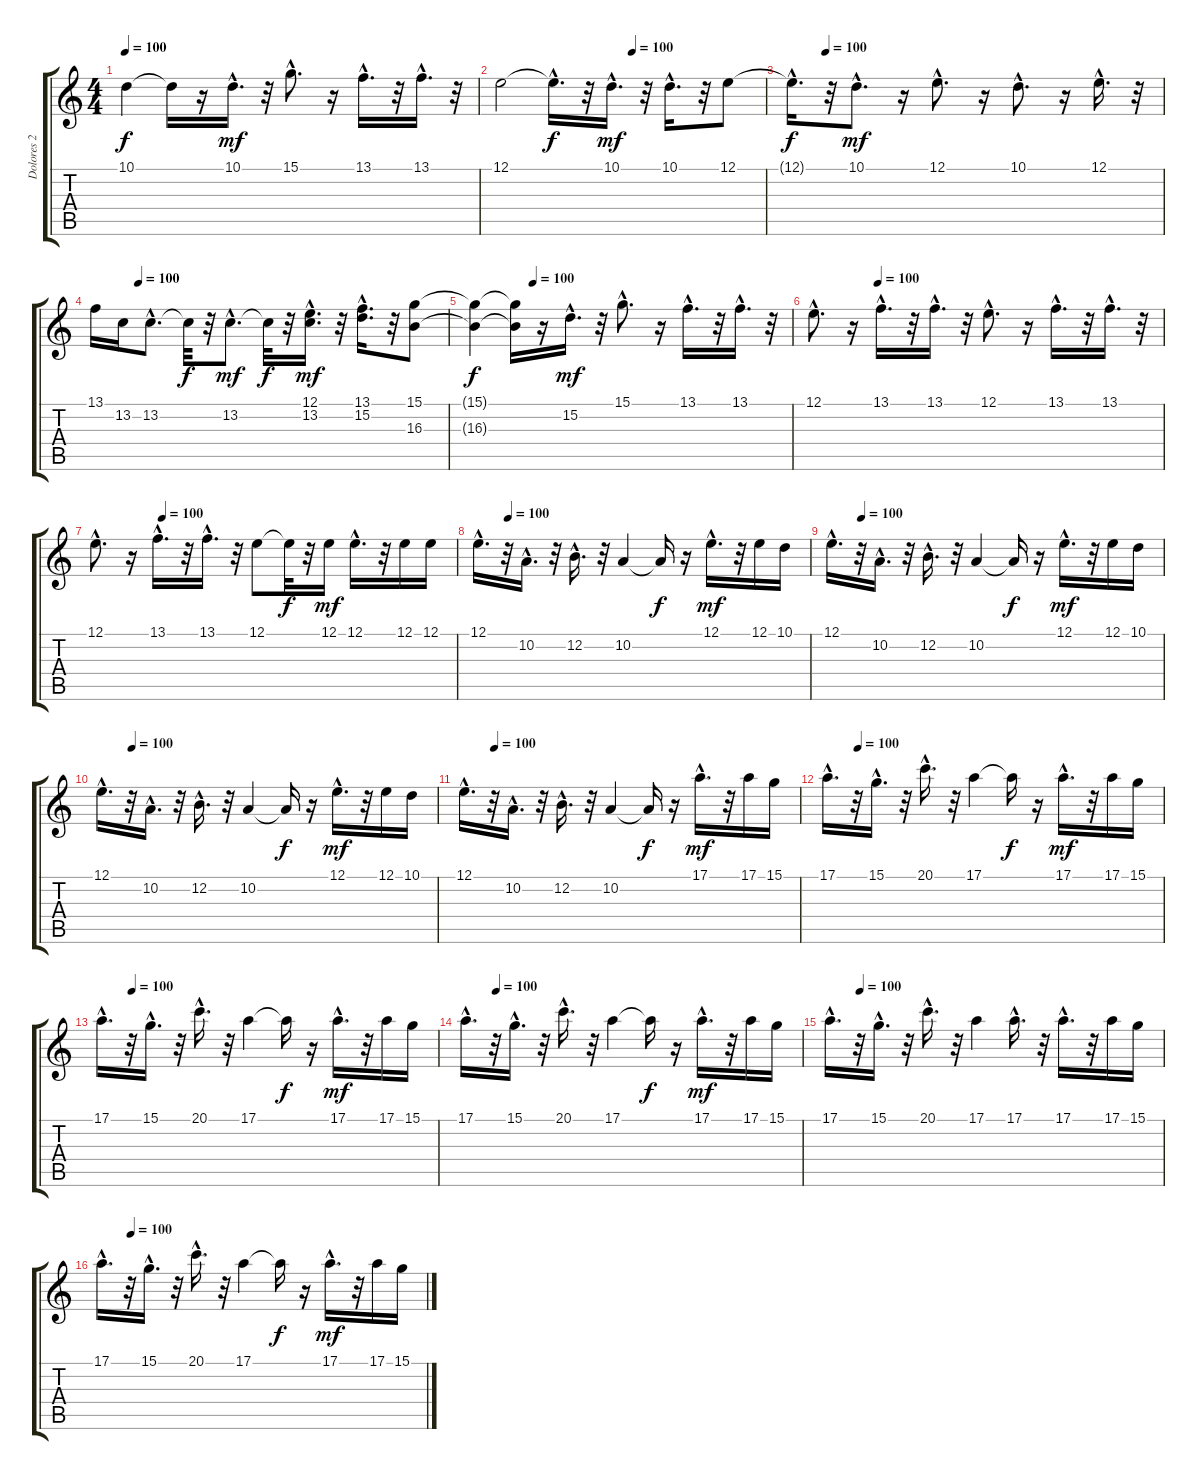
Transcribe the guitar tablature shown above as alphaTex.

\track ("Dolores 2" "Dolores 2") {instrument pad3polysynth}
\staff {score tabs}
\tuning (E4 B3 G3 D3 A2 E2) {hide}
\ts (4 4)
\tempo 100
\clef g2
\ks c
10.1{t}.4{dy f} 10.1{t}.16 r.16 10.1{hac}.16{d dy mf} r.32 15.1{hac}.8{d} r.16 13.1{hac}.16{d} r.32 13.1{hac}.16{d} r.32 |
\tempo (100 0.5)
12.1.2 12.1{hac t}.16{d dy f} r.32 10.1{hac}.16{d dy mf} r.32 10.1{hac}.16{d} r.32 12.1.8 |
\tempo (100 0.09375)
12.1{hac t}.16{d dy f} r.32 10.1{hac}.8{d dy mf} r.16 12.1{hac}.8{d} r.16 10.1{hac}.8{d} r.16 12.1{hac}.16{d} r.32 |
\tempo (100 0.125)
13.1.16 13.2.16 13.2{hac}.8{d} 13.2{t}.32{dy f} r.32 13.2{hac}.8{d dy mf} 13.2{t}.32{dy f} r.32 (12.1{hac} 13.2{hac}).16{d dy mf} r.32 (13.1{hac} 15.2{hac}).16{d} r.32 (15.1 16.3).8 |
\tempo (100 0.1875)
(15.1{t} 16.3{t}).4{dy f} (15.1{t} 16.3{t}).16 r.16 15.2{hac}.16{d dy mf} r.32 15.1{hac}.8{d} r.16 13.1{hac}.16{d} r.32 13.1{hac}.16{d} r.32 |
\tempo (100 0.1875)
12.1{hac}.8{d} r.16 13.1{hac}.16{d} r.32 13.1{hac}.16{d} r.32 12.1{hac}.8{d} r.16 13.1{hac}.16{d} r.32 13.1{hac}.16{d} r.32 |
\tempo (100 0.1875)
12.1{hac}.8{d} r.16 13.1{hac}.16{d} r.32 13.1{hac}.16{d} r.32 12.1.8 12.1{t}.32{dy f} r.32 12.1.16{dy mf} 12.1{hac}.16{d} r.32 12.1.16 12.1.16 |
\tempo (100 0.09375)
12.1{hac}.16{d} r.32 10.2{hac}.16{d} r.32 12.2{hac}.16{d} r.32 10.2.4 10.2{t}.16{dy f} r.16 12.1{hac}.16{d dy mf} r.32 12.1.16 10.1.16 |
\tempo (100 0.09375)
12.1{hac}.16{d} r.32 10.2{hac}.16{d} r.32 12.2{hac}.16{d} r.32 10.2.4 10.2{t}.16{dy f} r.16 12.1{hac}.16{d dy mf} r.32 12.1.16 10.1.16 |
\tempo (100 0.09375)
12.1{hac}.16{d} r.32 10.2{hac}.16{d} r.32 12.2{hac}.16{d} r.32 10.2.4 10.2{t}.16{dy f} r.16 12.1{hac}.16{d dy mf} r.32 12.1.16 10.1.16 |
\tempo (100 0.09375)
12.1{hac}.16{d} r.32 10.2{hac}.16{d} r.32 12.2{hac}.16{d} r.32 10.2.4 10.2{t}.16{dy f} r.16 17.1{hac}.16{d dy mf} r.32 17.1.16 15.1.16 |
\tempo (100 0.09375)
17.1{hac}.16{d} r.32 15.1{hac}.16{d} r.32 20.1{hac}.16{d} r.32 17.1.4 17.1{t}.16{dy f} r.16 17.1{hac}.16{d dy mf} r.32 17.1.16 15.1.16 |
\tempo (100 0.09375)
17.1{hac}.16{d} r.32 15.1{hac}.16{d} r.32 20.1{hac}.16{d} r.32 17.1.4 17.1{t}.16{dy f} r.16 17.1{hac}.16{d dy mf} r.32 17.1.16 15.1.16 |
\tempo (100 0.09375)
17.1{hac}.16{d} r.32 15.1{hac}.16{d} r.32 20.1{hac}.16{d} r.32 17.1.4 17.1{t}.16{dy f} r.16 17.1{hac}.16{d dy mf} r.32 17.1.16 15.1.16 |
\tempo (100 0.09375)
17.1{hac}.16{d} r.32 15.1{hac}.16{d} r.32 20.1{hac}.16{d} r.32 17.1.4 17.1{hac}.16{d} r.32 17.1{hac}.16{d} r.32 17.1.16 15.1.16 |
\tempo (100 0.09375)
17.1{hac}.16{d} r.32 15.1{hac}.16{d} r.32 20.1{hac}.16{d} r.32 17.1.4 17.1{t}.16{dy f} r.16 17.1{hac}.16{d dy mf} r.32 17.1.16 15.1.16
